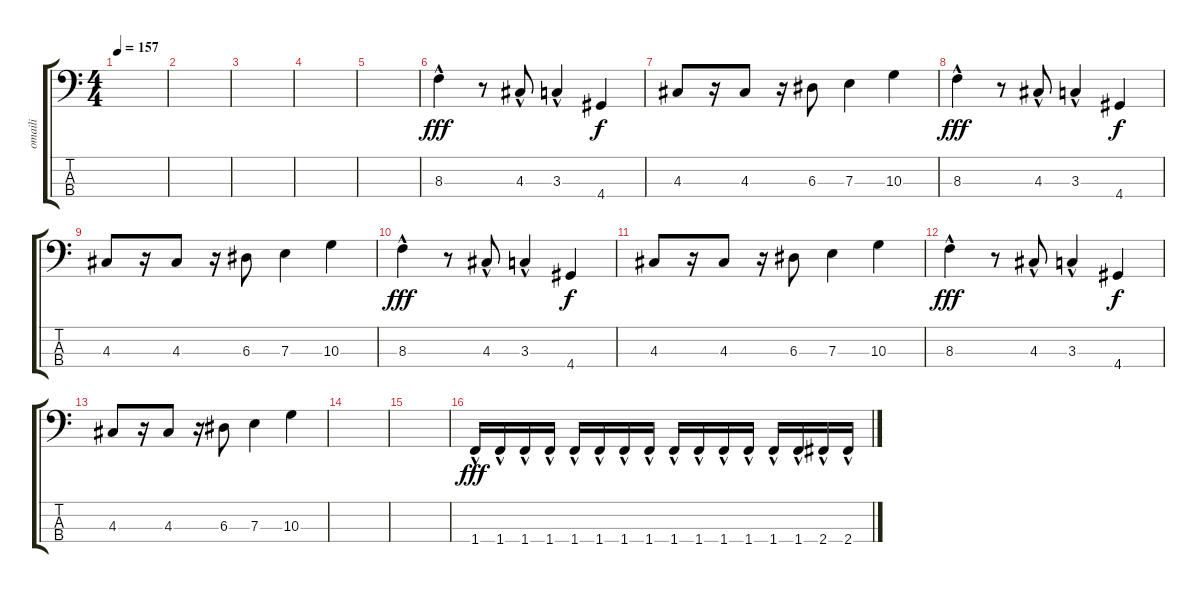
\track ("omaili" "omaili") {instrument electricbasspick}
\staff {score tabs}
\tuning (G2 D2 A1 E1) {hide}
\ts (4 4)
\tempo 157
\clef f4
\ks c
|
|
|
|
|
8.3{hac}.4{dy fff} r.8 4.3{hac}.8 3.3{hac}.4 4.4.4{dy f} |
4.3.8 r.16 4.3.8 r.16 6.3.8 7.3.4 10.3.4 |
8.3{hac}.4{dy fff} r.8 4.3{hac}.8 3.3{hac}.4 4.4.4{dy f} |
4.3.8 r.16 4.3.8 r.16 6.3.8 7.3.4 10.3.4 |
8.3{hac}.4{dy fff} r.8 4.3{hac}.8 3.3{hac}.4 4.4.4{dy f} |
4.3.8 r.16 4.3.8 r.16 6.3.8 7.3.4 10.3.4 |
8.3{hac}.4{dy fff} r.8 4.3{hac}.8 3.3{hac}.4 4.4.4{dy f} |
4.3.8 r.16 4.3.8 r.16 6.3.8 7.3.4 10.3.4 |
|
|
1.4{hac}.16{dy fff} 1.4{hac}.16 1.4{hac}.16 1.4{hac}.16 1.4{hac}.16 1.4{hac}.16 1.4{hac}.16 1.4{hac}.16 1.4{hac}.16 1.4{hac}.16 1.4{hac}.16 1.4{hac}.16 1.4{hac}.16 1.4{hac}.16 2.4{hac}.16 2.4{hac}.16
